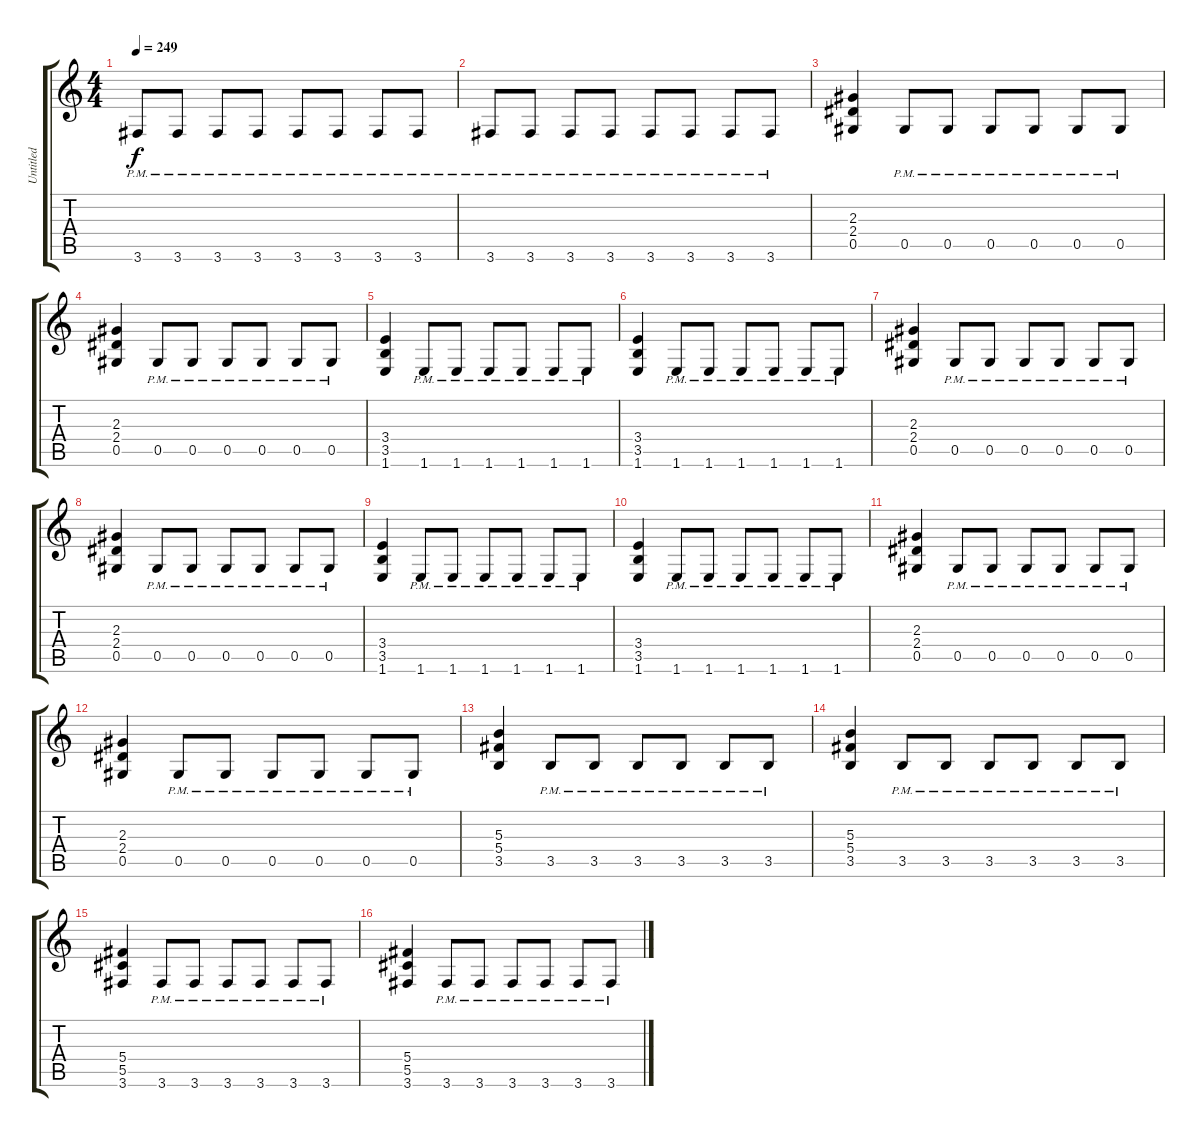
\track ("Untitled" "Untitled") {instrument distortionguitar}
\staff {score tabs}
\tuning (Eb4 Bb3 Gb3 Db3 Ab2 Eb2) {hide}
\ts (4 4)
\tempo 249
\clef g2
\ks c
3.6{pm}.8{dy f} 3.6{pm}.8 3.6{pm}.8 3.6{pm}.8 3.6{pm}.8 3.6{pm}.8 3.6{pm}.8 3.6{pm}.8 |
3.6{pm}.8 3.6{pm}.8 3.6{pm}.8 3.6{pm}.8 3.6{pm}.8 3.6{pm}.8 3.6{pm}.8 3.6{pm}.8 |
(2.3 2.4 0.5).4 0.5{pm}.8 0.5{pm}.8 0.5{pm}.8 0.5{pm}.8 0.5{pm}.8 0.5{pm}.8 |
(2.3 2.4 0.5).4 0.5{pm}.8 0.5{pm}.8 0.5{pm}.8 0.5{pm}.8 0.5{pm}.8 0.5{pm}.8 |
(3.4 3.5 1.6).4 1.6{pm}.8 1.6{pm}.8 1.6{pm}.8 1.6{pm}.8 1.6{pm}.8 1.6{pm}.8 |
(3.4 3.5 1.6).4 1.6{pm}.8 1.6{pm}.8 1.6{pm}.8 1.6{pm}.8 1.6{pm}.8 1.6{pm}.8 |
(2.3 2.4 0.5).4 0.5{pm}.8 0.5{pm}.8 0.5{pm}.8 0.5{pm}.8 0.5{pm}.8 0.5{pm}.8 |
(2.3 2.4 0.5).4 0.5{pm}.8 0.5{pm}.8 0.5{pm}.8 0.5{pm}.8 0.5{pm}.8 0.5{pm}.8 |
(3.4 3.5 1.6).4 1.6{pm}.8 1.6{pm}.8 1.6{pm}.8 1.6{pm}.8 1.6{pm}.8 1.6{pm}.8 |
(3.4 3.5 1.6).4 1.6{pm}.8 1.6{pm}.8 1.6{pm}.8 1.6{pm}.8 1.6{pm}.8 1.6{pm}.8 |
(2.3 2.4 0.5).4 0.5{pm}.8 0.5{pm}.8 0.5{pm}.8 0.5{pm}.8 0.5{pm}.8 0.5{pm}.8 |
(2.3 2.4 0.5).4 0.5{pm}.8 0.5{pm}.8 0.5{pm}.8 0.5{pm}.8 0.5{pm}.8 0.5{pm}.8 |
(5.3 5.4 3.5).4 3.5{pm}.8 3.5{pm}.8 3.5{pm}.8 3.5{pm}.8 3.5{pm}.8 3.5{pm}.8 |
(5.3 5.4 3.5).4 3.5{pm}.8 3.5{pm}.8 3.5{pm}.8 3.5{pm}.8 3.5{pm}.8 3.5{pm}.8 |
(5.4 5.5 3.6).4 3.6{pm}.8 3.6{pm}.8 3.6{pm}.8 3.6{pm}.8 3.6{pm}.8 3.6{pm}.8 |
(5.4 5.5 3.6).4 3.6{pm}.8 3.6{pm}.8 3.6{pm}.8 3.6{pm}.8 3.6{pm}.8 3.6{pm}.8
